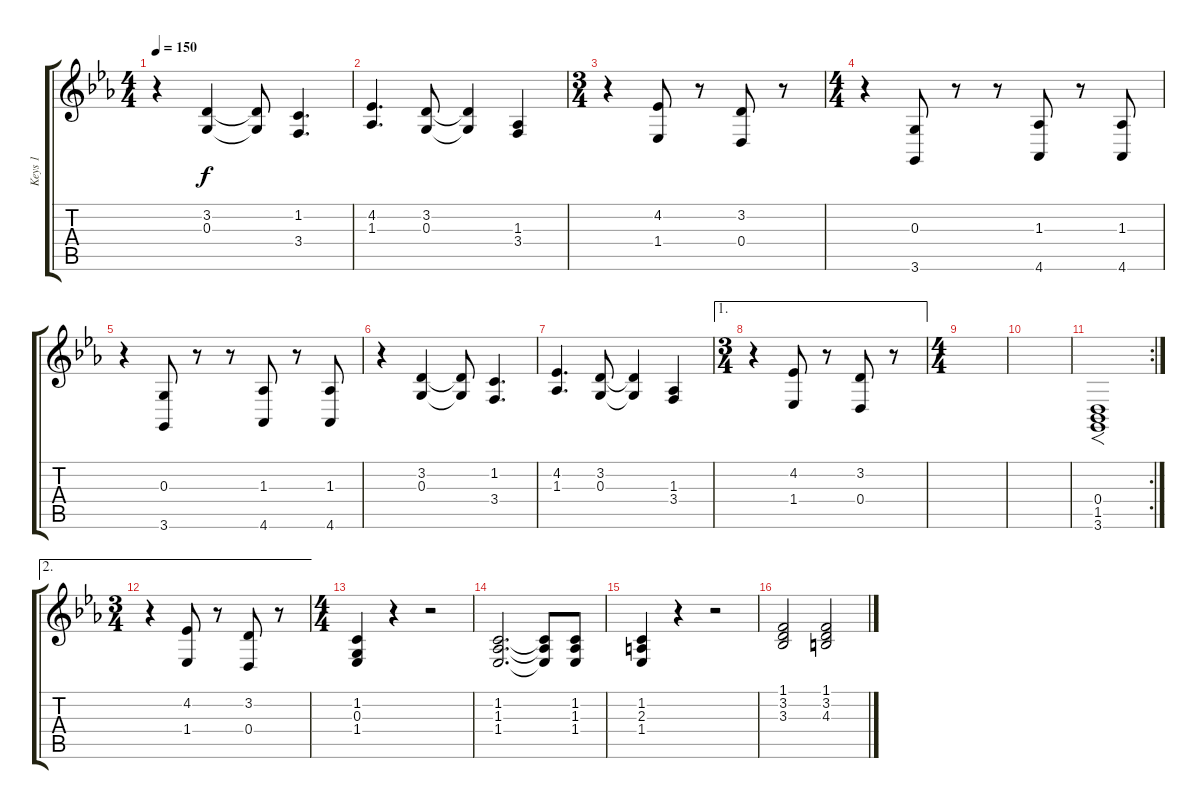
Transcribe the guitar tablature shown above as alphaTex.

\track ("Keys 1" "Keys 1") {instrument churchorgan}
\staff {score tabs}
\tuning (E4 B3 G3 D3 A2 E2) {hide}
\ts (4 4)
\tempo 150
\clef g2
\ks eb
r.4{dy f} (3.2 0.3).4 (3.2{t} 0.3{t}).8 (1.2 3.4).4{d} |
(4.2 1.3).4{d} (3.2 0.3).8 (3.2{t} 0.3{t}).4 (1.3 3.4).4 |
\ts (3 4)
r.4 (4.2 1.4).8 r.8 (3.2 0.4).8 r.8 |
\ts (4 4)
r.4 (0.3 3.6).8 r.8 r.8 (1.3 4.6).8 r.8 (1.3 4.6).8 |
r.4 (0.3 3.6).8 r.8 r.8 (1.3 4.6).8 r.8 (1.3 4.6).8 |
r.4 (3.2 0.3).4 (3.2{t} 0.3{t}).8 (1.2 3.4).4{d} |
(4.2 1.3).4{d} (3.2 0.3).8 (3.2{t} 0.3{t}).4 (1.3 3.4).4 |
\ae 1
\ts (3 4)
r.4 (4.2 1.4).8 r.8 (3.2 0.4).8 r.8 |
\ts (4 4)
|
|
\rc 2
(0.4 1.5 3.6).1{f} |
\ae 2
\ts (3 4)
r.4 (4.2 1.4).8 r.8 (3.2 0.4).8 r.8 |
\ts (4 4)
(1.2 0.3 1.4).4 r.4 r.2 |
(1.2 1.3 1.4).2{d} (1.2{t} 1.3{t} 1.4{t}).8 (1.2 1.3 1.4).8 |
(1.2 2.3 1.4).4 r.4 r.2 |
(1.1 3.2 3.3).2 (1.1 3.2 4.3).2
